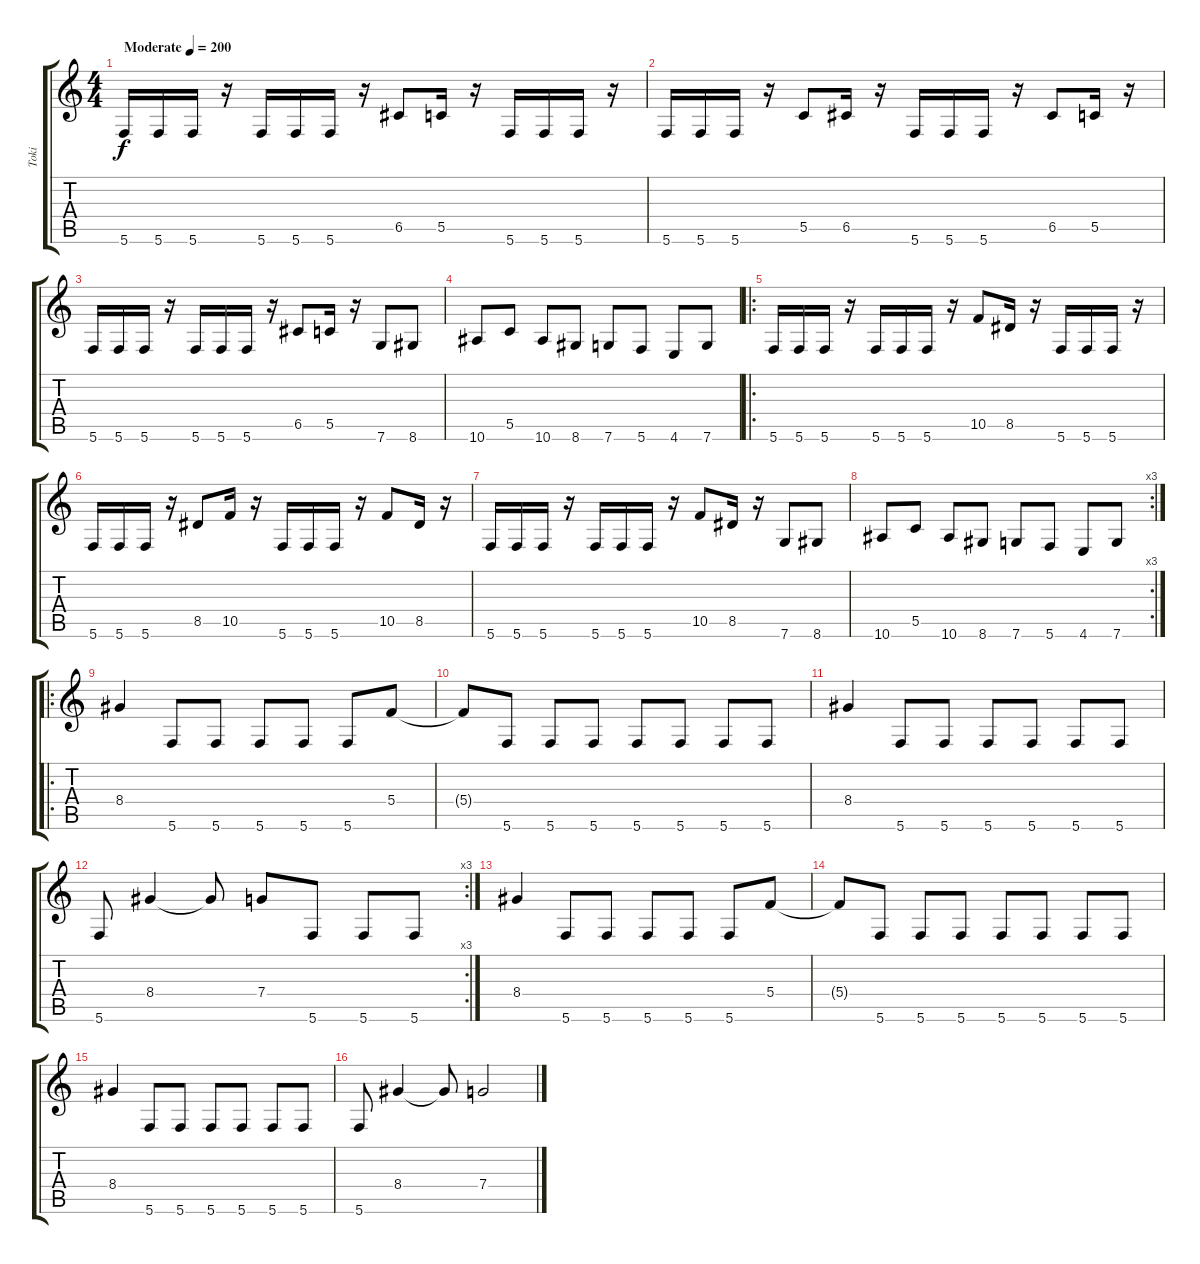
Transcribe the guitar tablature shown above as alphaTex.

\track ("Toki" "Toki") {instrument distortionguitar}
\staff {score tabs}
\tuning (D4 A3 F3 C3 G2 C2) {hide}
\ts (4 4)
\tempo (200 "Moderate")
\clef g2
\ks c
5.6.16{dy f instrument distortionguitar} 5.6.16 5.6.16 r.16 5.6.16 5.6.16 5.6.16 r.16 6.5.8 5.5.16 r.16 5.6.16 5.6.16 5.6.16 r.16 |
5.6.16 5.6.16 5.6.16 r.16 5.5.8 6.5.16 r.16 5.6.16 5.6.16 5.6.16 r.16 6.5.8 5.5.16 r.16 |
5.6.16 5.6.16 5.6.16 r.16 5.6.16 5.6.16 5.6.16 r.16 6.5.8 5.5.16 r.16 7.6.8 8.6.8 |
10.6.8 5.5.8 10.6.8 8.6.8 7.6.8 5.6.8 4.6.8 7.6.8 |
\ro
5.6.16 5.6.16 5.6.16 r.16 5.6.16 5.6.16 5.6.16 r.16 10.5.8 8.5.16 r.16 5.6.16 5.6.16 5.6.16 r.16 |
5.6.16 5.6.16 5.6.16 r.16 8.5.8 10.5.16 r.16 5.6.16 5.6.16 5.6.16 r.16 10.5.8 8.5.16 r.16 |
5.6.16 5.6.16 5.6.16 r.16 5.6.16 5.6.16 5.6.16 r.16 10.5.8 8.5.16 r.16 7.6.8 8.6.8 |
\rc 3
10.6.8 5.5.8 10.6.8 8.6.8 7.6.8 5.6.8 4.6.8 7.6.8 |
\ro
8.4.4 5.6.8 5.6.8 5.6.8 5.6.8 5.6.8 5.4.8 |
5.4{t}.8 5.6.8 5.6.8 5.6.8 5.6.8 5.6.8 5.6.8 5.6.8 |
8.4.4 5.6.8 5.6.8 5.6.8 5.6.8 5.6.8 5.6.8 |
\rc 3
5.6.8 8.4.4 8.4{t}.8 7.4.8 5.6.8 5.6.8 5.6.8 |
8.4.4 5.6.8 5.6.8 5.6.8 5.6.8 5.6.8 5.4.8 |
5.4{t}.8 5.6.8 5.6.8 5.6.8 5.6.8 5.6.8 5.6.8 5.6.8 |
8.4.4 5.6.8 5.6.8 5.6.8 5.6.8 5.6.8 5.6.8 |
5.6.8 8.4.4 8.4{t}.8 7.4.2
